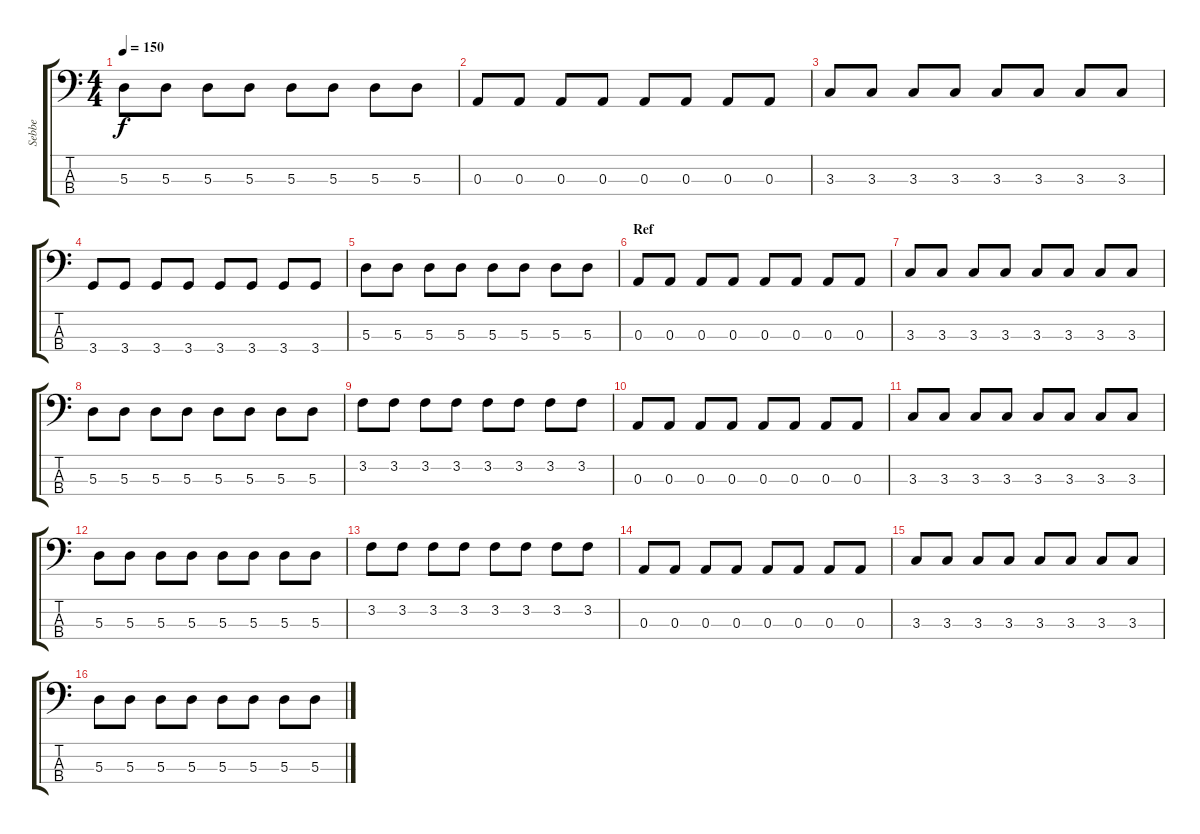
\track ("Sebbe" "Sebbe") {instrument electricbassfinger}
\staff {score tabs}
\tuning (G2 D2 A1 E1) {hide}
\ts (4 4)
\tempo 150
\clef f4
\ks c
5.3.8{dy f} 5.3.8 5.3.8 5.3.8 5.3.8 5.3.8 5.3.8 5.3.8 |
0.3.8 0.3.8 0.3.8 0.3.8 0.3.8 0.3.8 0.3.8 0.3.8 |
3.3.8 3.3.8 3.3.8 3.3.8 3.3.8 3.3.8 3.3.8 3.3.8 |
3.4.8 3.4.8 3.4.8 3.4.8 3.4.8 3.4.8 3.4.8 3.4.8 |
5.3.8 5.3.8 5.3.8 5.3.8 5.3.8 5.3.8 5.3.8 5.3.8 |
\section ("" "Ref")
0.3.8 0.3.8 0.3.8 0.3.8 0.3.8 0.3.8 0.3.8 0.3.8 |
3.3.8 3.3.8 3.3.8 3.3.8 3.3.8 3.3.8 3.3.8 3.3.8 |
5.3.8 5.3.8 5.3.8 5.3.8 5.3.8 5.3.8 5.3.8 5.3.8 |
3.2.8 3.2.8 3.2.8 3.2.8 3.2.8 3.2.8 3.2.8 3.2.8 |
0.3.8 0.3.8 0.3.8 0.3.8 0.3.8 0.3.8 0.3.8 0.3.8 |
3.3.8 3.3.8 3.3.8 3.3.8 3.3.8 3.3.8 3.3.8 3.3.8 |
5.3.8 5.3.8 5.3.8 5.3.8 5.3.8 5.3.8 5.3.8 5.3.8 |
3.2.8 3.2.8 3.2.8 3.2.8 3.2.8 3.2.8 3.2.8 3.2.8 |
0.3.8 0.3.8 0.3.8 0.3.8 0.3.8 0.3.8 0.3.8 0.3.8 |
3.3.8 3.3.8 3.3.8 3.3.8 3.3.8 3.3.8 3.3.8 3.3.8 |
5.3.8 5.3.8 5.3.8 5.3.8 5.3.8 5.3.8 5.3.8 5.3.8
